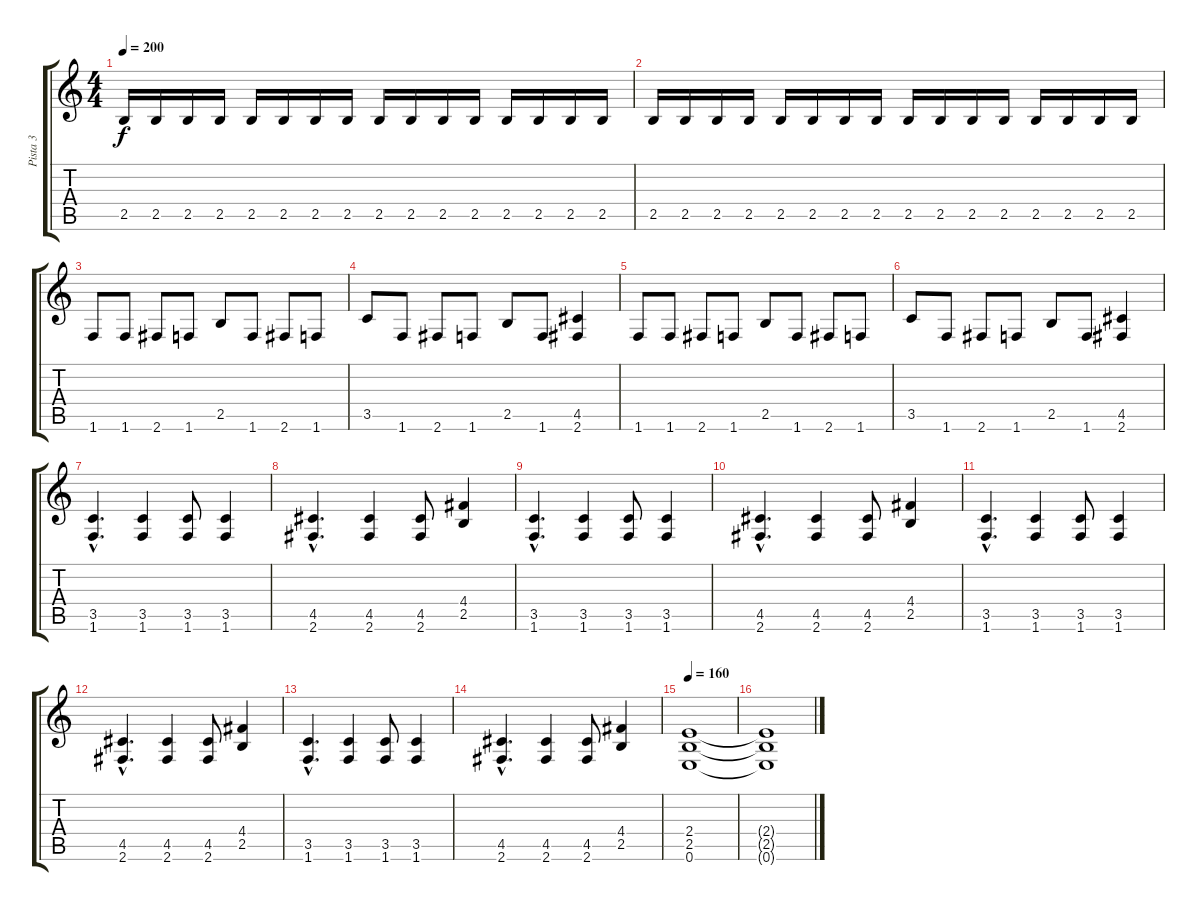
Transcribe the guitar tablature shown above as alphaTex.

\track ("Pista 3" "Pista 3") {instrument overdrivenguitar}
\staff {score tabs}
\tuning (E4 B3 G3 D3 A2 E2) {hide}
\ts (4 4)
\tempo 200
\clef g2
\ks c
2.5.16{dy f} 2.5.16 2.5.16 2.5.16 2.5.16 2.5.16 2.5.16 2.5.16 2.5.16 2.5.16 2.5.16 2.5.16 2.5.16 2.5.16 2.5.16 2.5.16 |
2.5.16 2.5.16 2.5.16 2.5.16 2.5.16 2.5.16 2.5.16 2.5.16 2.5.16 2.5.16 2.5.16 2.5.16 2.5.16 2.5.16 2.5.16 2.5.16 |
1.6.8 1.6.8 2.6.8 1.6.8 2.5.8 1.6.8 2.6.8 1.6.8 |
3.5.8 1.6.8 2.6.8 1.6.8 2.5.8 1.6.8 (4.5 2.6).4 |
1.6.8 1.6.8 2.6.8 1.6.8 2.5.8 1.6.8 2.6.8 1.6.8 |
3.5.8 1.6.8 2.6.8 1.6.8 2.5.8 1.6.8 (4.5 2.6).4 |
(3.5{hac} 1.6{hac}).4{d} (3.5 1.6).4 (3.5 1.6).8 (3.5 1.6).4 |
(4.5{hac} 2.6{hac}).4{d} (4.5 2.6).4 (4.5 2.6).8 (4.4 2.5).4 |
(3.5{hac} 1.6{hac}).4{d} (3.5 1.6).4 (3.5 1.6).8 (3.5 1.6).4 |
(4.5{hac} 2.6{hac}).4{d} (4.5 2.6).4 (4.5 2.6).8 (4.4 2.5).4 |
(3.5{hac} 1.6{hac}).4{d} (3.5 1.6).4 (3.5 1.6).8 (3.5 1.6).4 |
(4.5{hac} 2.6{hac}).4{d} (4.5 2.6).4 (4.5 2.6).8 (4.4 2.5).4 |
(3.5{hac} 1.6{hac}).4{d} (3.5 1.6).4 (3.5 1.6).8 (3.5 1.6).4 |
(4.5{hac} 2.6{hac}).4{d} (4.5 2.6).4 (4.5 2.6).8 (4.4 2.5).4 |
\tempo 160
(2.4 2.5 0.6).1 |
(2.4{t} 2.5{t} 0.6{t}).1
